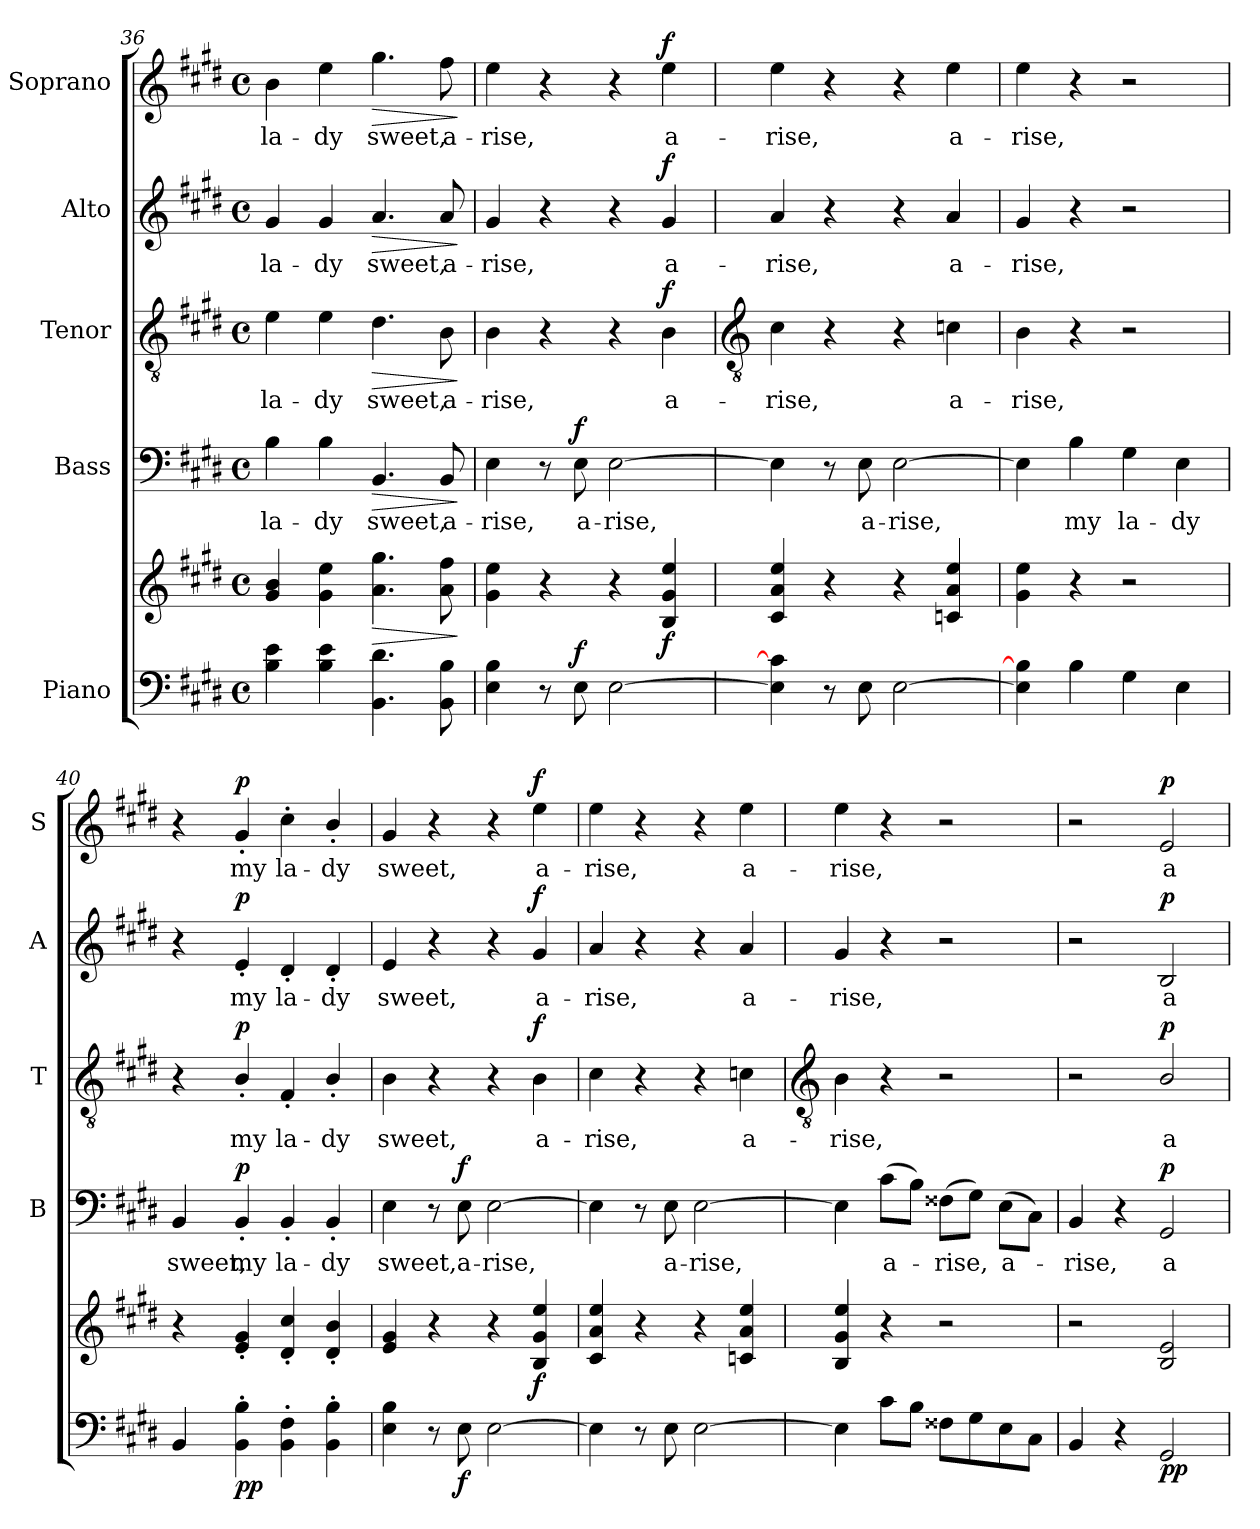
**kern	**kern	**dynam	**kern	**text	**dynam	**kern	**text	**dynam	**kern	**text	**dynam	**kern	**text	**dynam
*part5	*part5	*part5	*part4	*part4	*part4	*part3	*part3	*part3	*part2	*part2	*part2	*part1	*part1	*part1
*staff6	*staff5	*staff5/6	*staff4	*staff4	*staff4	*staff3	*staff3	*staff3	*staff2	*staff2	*staff2	*staff1	*staff1	*staff1
*I"Piano	*	*	*I"Bass	*	*	*I"Tenor	*	*	*I"Alto	*	*	*I"Soprano	*	*
*	*	*	*I'B	*	*	*I'T	*	*	*I'A	*	*	*I'S	*	*
*clefF4	*clefG2	*	*clefF4	*	*	*clefGv2	*	*	*clefG2	*	*	*clefG2	*	*
*k[f#c#g#d#]	*k[f#c#g#d#]	*	*k[f#c#g#d#]	*	*	*k[f#c#g#d#]	*	*	*k[f#c#g#d#]	*	*	*k[f#c#g#d#]	*	*
*E:	*E:	*	*E:	*	*	*E:	*	*	*E:	*	*	*E:	*	*
*M4/4	*M4/4	*	*M4/4	*	*	*M4/4	*	*	*M4/4	*	*	*M4/4	*	*
*met(c)	*met(c)	*	*met(c)	*	*	*met(c)	*	*	*met(c)	*	*	*met(c)	*	*
=36	=36	=36	=36	=36	=36	=36	=36	=36	=36	=36	=36	=36	=36	=36
!	!	!	!	!LO:LY:b	!	!	!LO:LY:b	!	!	!LO:LY:b	!	!	!LO:LY:b	!
4B 4e	4g# 4b	.	4B	la-	.	4e	la-	.	4g#	la-	.	4b	la-	.
!	!	!	!	!LO:LY:b	!	!	!LO:LY:b	!	!	!LO:LY:b	!	!	!LO:LY:b	!
4B 4e	4g# 4ee	.	4B	-dy	.	4e	-dy	.	4g#	-dy	.	4ee	-dy	.
!	!	!LO:HP:b	!	!LO:LY:b	!LO:HP:b	!	!LO:LY:b	!LO:HP:b	!	!LO:LY:b	!LO:HP:b	!	!LO:LY:b	!LO:HP:b
4.BB 4.d#	4.a 4.gg#	>	4.BB	sweet,	>	4.d#	sweet,	>	4.a	sweet,	>	4.gg#	sweet,	>
!	!	!	!	!LO:LY:b	!	!	!LO:LY:b	!	!	!LO:LY:b	!	!	!LO:LY:b	!
8BB 8B	8a 8ff#	.	8BB	a-	.	8B	a-	.	8a	a-	.	8ff#	a-	.
.	.	]	.	.	]	.	.	]	.	.	]	.	.	]
=37	=37	=37	=37	=37	=37	=37	=37	=37	=37	=37	=37	=37	=37	=37
!	!	!	!	!LO:LY:b	!	!	!LO:LY:b	!	!	!LO:LY:b	!	!	!LO:LY:b	!
4E 4B	4g# 4ee	.	4E	-rise,	.	4B	-rise,	.	4g#	-rise,	.	4ee	-rise,	.
8r	4r	.	8r	.	.	4r	.	.	4r	.	.	4r	.	.
!	!	!LO:DY:a=2	!	!LO:LY:b	!LO:DY:b	!	!	!	!	!	!	!	!	!
8E	.	f	8E	a-	f	.	.	.	.	.	.	.	.	.
!	!	!	!	!LO:LY:b	!	!	!	!	!	!	!	!	!	!
[2E	4r	.	[2E	-rise,	.	4r	.	.	4r	.	.	4r	.	.
!	!	!LO:DY:b	!	!	!	!	!LO:LY:b	!LO:DY:b	!	!LO:LY:b	!LO:DY:b	!	!LO:LY:b	!LO:DY:b
.	4B 4g# 4ee	f	.	.	.	4B	a-	f	4g#	a-	f	4ee	a-	f
!!LO:LB:g=z
=38	=38	=38	=38	=38	=38	=38	=38	=38	=38	=38	=38	=38	=38	=38
*	*	*	*	*	*	*clefGv2	*	*	*	*	*	*	*	*
!	!	!	!	!	!	!	!LO:LY:b	!	!	!LO:LY:b	!	!	!LO:LY:b	!
4E] 4c#]	4c# 4a 4ee	.	4E]	.	.	4c#	-rise,	.	4a	-rise,	.	4ee	-rise,	.
8r	4r	.	8r	.	.	4r	.	.	4r	.	.	4r	.	.
!	!	!	!	!LO:LY:b	!	!	!	!	!	!	!	!	!	!
8E	.	.	8E	a-	.	.	.	.	.	.	.	.	.	.
!	!	!	!	!LO:LY:b	!	!	!	!	!	!	!	!	!	!
[2E	4r	.	[2E	-rise,	.	4r	.	.	4r	.	.	4r	.	.
!	!	!	!	!	!	!	!LO:LY:b	!	!	!LO:LY:b	!	!	!LO:LY:b	!
.	4cn 4a 4ee	.	.	.	.	4cn	a-	.	4a	a-	.	4ee	a-	.
=39	=39	=39	=39	=39	=39	=39	=39	=39	=39	=39	=39	=39	=39	=39
!	!	!	!	!	!	!	!LO:LY:b	!	!	!LO:LY:b	!	!	!LO:LY:b	!
4E] 4B]	4g# 4ee	.	4E]	.	.	4B	-rise,	.	4g#	-rise,	.	4ee	-rise,	.
!	!	!	!	!LO:LY:b	!	!	!	!	!	!	!	!	!	!
4B	4r	.	4B	my	.	4r	.	.	4r	.	.	4r	.	.
!	!	!	!	!LO:LY:b	!	!	!	!	!	!	!	!	!	!
4G#	2r	.	4G#	la-	.	2r	.	.	2r	.	.	2r	.	.
!	!	!	!	!LO:LY:b	!	!	!	!	!	!	!	!	!	!
4E	.	.	4E	-dy	.	.	.	.	.	.	.	.	.	.
=40	=40	=40	=40	=40	=40	=40	=40	=40	=40	=40	=40	=40	=40	=40
!	!	!	!	!LO:LY:b	!	!	!	!	!	!	!	!	!	!
4BB	4r	.	4BB	sweet,	.	4r	.	.	4r	.	.	4r	.	.
!	!	!LO:DY:b=2	!	!LO:LY:b	!	!	!LO:LY:b	!	!	!LO:LY:b	!	!	!LO:LY:b	!
!	!	!LO:DY:n=1:b	!	!	!LO:DY:b	!	!	!LO:DY:b	!	!	!LO:DY:b	!	!	!LO:DY:b
4BB' 4B'	4e' 4g#'	p p	4BB'	my	p	4B'/	my	p	4e'	my	p	4g#'	my	p
!	!	!	!	!LO:LY:b	!	!	!LO:LY:b	!	!	!LO:LY:b	!	!	!LO:LY:b	!
4BB' 4F#'	4d#' 4cc#'	.	4BB'	la-	.	4F#'	la-	.	4d#'	la-	.	4cc#'	la-	.
!	!	!	!	!LO:LY:b	!	!	!LO:LY:b	!	!	!LO:LY:b	!	!	!LO:LY:b	!
4BB' 4B'	4d#/' 4b/'	.	4BB'	-dy	.	4B'/	-dy	.	4d#'/	-dy	.	4b'/	-dy	.
=41	=41	=41	=41	=41	=41	=41	=41	=41	=41	=41	=41	=41	=41	=41
!	!	!	!	!LO:LY:b	!	!	!LO:LY:b	!	!	!LO:LY:b	!	!	!LO:LY:b	!
4E 4B	4e 4g#	.	4E	sweet,	.	4B	sweet,	.	4e	sweet,	.	4g#	sweet,	.
8r	4r	.	8r	.	.	4r	.	.	4r	.	.	4r	.	.
!	!	!LO:DY:b=2	!	!LO:LY:b	!LO:DY:b	!	!	!	!	!	!	!	!	!
8E	.	f	8E	a-	f	.	.	.	.	.	.	.	.	.
!	!	!	!	!LO:LY:b	!	!	!	!	!	!	!	!	!	!
[2E	4r	.	[2E	-rise,	.	4r	.	.	4r	.	.	4r	.	.
!	!	!LO:DY:b	!	!	!	!	!LO:LY:b	!LO:DY:b	!	!LO:LY:b	!LO:DY:b	!	!LO:LY:b	!LO:DY:b
.	4B 4g# 4ee	f	.	.	.	4B\	a-	f	4g#	a-	f	4ee	a-	f
=42	=42	=42	=42	=42	=42	=42	=42	=42	=42	=42	=42	=42	=42	=42
!	!	!	!	!	!	!	!LO:LY:b	!	!	!LO:LY:b	!	!	!LO:LY:b	!
4E]	4c# 4a 4ee	.	4E]	.	.	4c#	-rise,	.	4a	-rise,	.	4ee	-rise,	.
8r	4r	.	8r	.	.	4r	.	.	4r	.	.	4r	.	.
!	!	!	!	!LO:LY:b	!	!	!	!	!	!	!	!	!	!
8E	.	.	8E	a-	.	.	.	.	.	.	.	.	.	.
!	!	!	!	!LO:LY:b	!	!	!	!	!	!	!	!	!	!
[2E	4r	.	[2E	-rise,	.	4r	.	.	4r	.	.	4r	.	.
!	!	!	!	!	!	!	!LO:LY:b	!	!	!LO:LY:b	!	!	!LO:LY:b	!
.	4cn 4a 4ee	.	.	.	.	4cn	a-	.	4a	a-	.	4ee	a-	.
!!LO:LB:g=z
=43	=43	=43	=43	=43	=43	=43	=43	=43	=43	=43	=43	=43	=43	=43
*	*	*	*	*	*	*clefGv2	*	*	*	*	*	*	*	*
!	!	!	!	!	!	!	!LO:LY:b	!	!	!LO:LY:b	!	!	!LO:LY:b	!
4E]	4B 4g# 4ee	.	4E]	.	.	4B	-rise,	.	4g#	-rise,	.	4ee	-rise,	.
!	!	!	!	!LO:LY:b	!	!	!	!	!	!	!	!	!	!
8c#L	4r	.	(>8c#L	a-	.	4r	.	.	4r	.	.	4r	.	.
8BJ	.	.	8BJ)	.	.	.	.	.	.	.	.	.	.	.
!	!	!	!	!LO:LY:b	!	!	!	!	!	!	!	!	!	!
8F##XL	2r	.	(>8F##XL	rise,	.	2r	.	.	2r	.	.	2r	.	.
8G#	.	.	8G#J)	.	.	.	.	.	.	.	.	.	.	.
!	!	!	!	!LO:LY:b	!	!	!	!	!	!	!	!	!	!
8E	.	.	(>8EL	a-	.	.	.	.	.	.	.	.	.	.
8C#J	.	.	8C#J)	.	.	.	.	.	.	.	.	.	.	.
=44	=44	=44	=44	=44	=44	=44	=44	=44	=44	=44	=44	=44	=44	=44
!	!	!	!	!LO:LY:b	!	!	!	!	!	!	!	!	!	!
4BB	2r	.	4BB	rise,	.	2r	.	.	2r	.	.	2r	.	.
4r	.	.	4r	.	.	.	.	.	.	.	.	.	.	.
!	!	!LO:DY:b=2	!	!LO:LY:b	!	!	!LO:LY:b	!	!	!LO:LY:b	!	!	!LO:LY:b	!
!	!	!LO:DY:n=1:b	!	!	!LO:DY:b	!	!	!LO:DY:b	!	!	!LO:DY:b	!	!	!LO:DY:b
2GG#	2B 2e	p p	2GG#	a-	p	2B/	a-	p	2B	a-	p	2e	a-	p
=	=	=	=	=	=	=	=	=	=	=	=	=	=	=
*-	*-	*-	*-	*-	*-	*-	*-	*-	*-	*-	*-	*-	*-	*-
